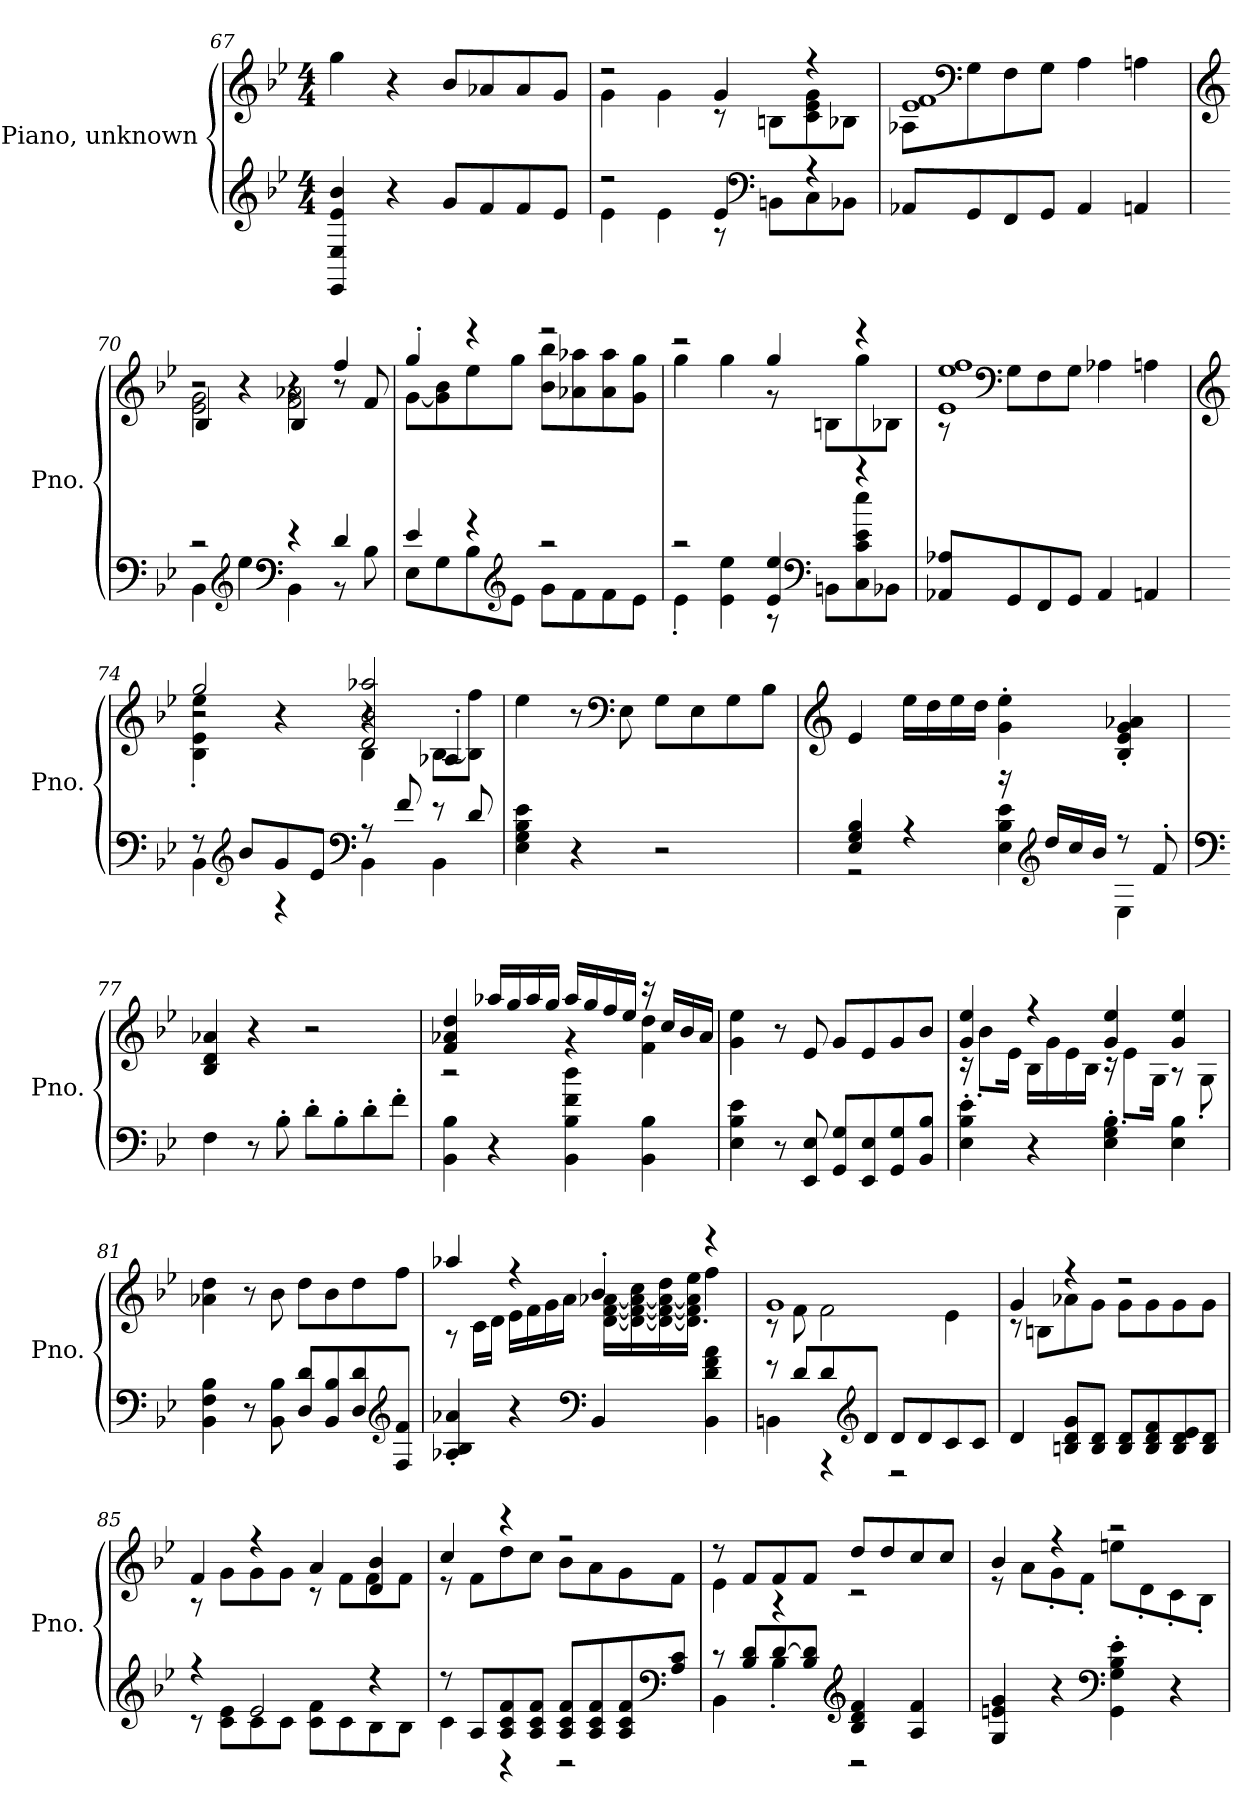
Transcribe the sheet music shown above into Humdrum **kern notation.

**kern	**kern
*part1	*part1
*staff2	*staff1
*I"Piano, unknown	*
*I'Pno.	*
*clefG2	*clefG2
*k[b-e-]	*k[b-e-]
*M4/4	*M4/4
=67	=67
4EE-/ 4E-/ 4e-/ 4b-/	4gg\
4r	4r
8g/L	8b-/L
8f/	8a-X/
8f/	8a-/
8e-/J	8g/J
!!LO:PB:g=z
=68	=68
*^	*^
2r	4e-\	2r	4g\
.	4e-\	.	4g\
4e-/	8r	4g/	8r
*clefF4	*	*	*
.	8BBn\L	.	8Bn\L
4r	8C\	4r	8c\ 8e-\ 8g\
.	8BB-X\J	.	8B-X\J
*v	*v	*	*
=69	=69	=69
8AA-X/L	1e- 1f	8A-X\L
*	*clefF4	*
8GG/	.	8G\
8FF/	.	8F\
8GG/J	.	8G\J
4AA-/	.	4A-\
4AAn/	.	4An\
*	*v	*v
=70	=70
*	*clefG2
*^	*^
*	*	*	*^
2r	4BB-\	2r	2e-\ 2g\	4B-/
*clefG2	*	*	*	*
.	4ee-\	.	.	4r
*clefF4	*	*	*	*
4r	4BB-\	4r	2f\ 2a-X\	4B-/
4d/	8r	4ff/	.	8r
.	8B-\	.	.	8f/
*	*	*	*v	*v
=71	=71	=71	=71
4e-/	8E-\L	4gg'/	[8g\L
.	8G\	.	8g\] 8b-\
4r	8B-\	4r	8ee-\
*clefG2	*	*	*
.	8e-\J	.	8gg\J
2r	8g\L	2r	8b-\ 8bb-\L
.	8f\	.	8a-X\ 8aa-X\
.	8f\	.	8a-\ 8aa-\
.	8e-\J	.	8g\ 8gg\J
!!LO:LB:g=z	!!
=72	=72	=72	=72
2r	4e-'\	2r	4gg\
.	4e-\ 4ee-\	.	4gg\
4e-/ 4ee-/	8r	4gg/	8r
*clefF4	*	*	*
.	8BBn\L	.	8Bn\L
4r	8C\ 8c\ 8e-\ 8ee-\	4r	8gg\
.	8BB-X\J	.	8B-X\J
*v	*v	*	*
=73	=73	=73
8AA-X/ 8A-X/L	1e- 1ee- 1ff	8r
*	*clefF4	*
8GG/	.	8G\L
8FF/	.	8F\
8GG/J	.	8G\J
4AA-/	.	4A-X\
4AAn/	.	4An\
*	*v	*v
=74	=74
*	*clefG2
*^	*^
*	*	*	*^
8r	4BB-\	2gg/	4B-\' 4e-\' 4ee-\'	2r
*clefG2	*	*	*	*
8b-/L	.	.	.	.
8g/	4r	.	4r	.
8e-/J	.	.	.	.
*clefF4	*	*	*	*
8r	4BB-\	2d/ 2b-/ 2aa-X/	4B-\	4r
8f/	.	.	.	.
8r	4BB-\	.	[8B-\L	4A-X'/
8d/	.	.	8B-\] 8ff\J	.
*v	*v	*	*	*
*	*v	*v	*v
!!LO:LB:g=z
=75	=75
4E-\ 4G\ 4B-\ 4e-\	4ee-\
4r	8r
*	*clefF4
.	8E-\
2r	8G\L
.	8E-\
.	8G\
.	8B-\J
=76	=76
*	*clefG2
*^	*
4E-/ 4G/ 4B-/	2r	4e-/
4r	.	16ee-\LL
.	.	16dd\
.	.	16ee-\
.	.	16dd\JJ
16r	4E-\ 4B-\ 4e-\	4g\' 4ee-\'
*clefG2	*	*
16dd/LL	.	.
16cc/	.	.
16b-/JJ	.	.
8r	4E-\	4B-/' 4e-/' 4g/' 4a-X/'
8f'/	.	.
*v	*v	*
=77	=77
*clefF4	*
4F\	4B-/ 4d/ 4a-X/
8r	4r
8B-'\	.
8d'\L	2r
8B-'\	.
8d'\	.
8f'\J	.
!!LO:LB:g=z
=78	=78
*	*^
4BB-\ 4B-\	4f/ 4a-X/ 4dd/	2r
4r	16aa-X/LL	.
.	16gg/	.
.	16aa-/	.
.	16gg/JJ	.
4BB-\ 4B-\ 4f\ 4dd\	16aa-/LL	4r
.	16gg/	.
.	16ff/	.
.	16ee-/JJ	.
4BB-\ 4B-\	16r	4f\ 4dd\
.	16cc/LL	.
.	16b-/	.
.	16a-/JJ	.
*	*v	*v
=79	=79
4E-\ 4B-\ 4e-\	4g\ 4ee-\
8r	8r
8EE-/ 8E-/	8e-/
8GG/ 8G/L	8g/L
8EE-/ 8E-/	8e-/
8GG/ 8G/	8g/
8BB-/ 8B-/J	8b-/J
=80	=80
*	*^
4E-\' 4B-\' 4e-\'	4g/ 4ee-/	16r
.	.	8b-'\L
.	.	16e-\Jk
4r	4r	16B-\LL
.	.	16g\
.	.	16e-\
.	.	16B-\JJ
4E-\' 4G\' 4B-\'	4g/ 4ee-/	16r
.	.	8e-'\L
.	.	16G\Jk
4E-\ 4B-\	4g/ 4ee-/	8r
.	.	8G'\
*	*v	*v
=81	=81
4BB-\ 4F\ 4B-\	4a-X\ 4dd\
8r	8r
8BB-\ 8B-\	8b-\
8D/ 8d/L	8dd\L
8BB-/ 8B-/	8b-\
8D/ 8d/	8dd\
*clefG2	*
8F/ 8f/J	8ff\J
!!LO:LB:g=z
=82	=82
*	*^
4A-X/' 4B-/' 4a-X/'	4aa-X/	8r
.	.	16c\LL
.	.	16d\JJ
4r	4r	16e-\LL
.	.	16f\
.	.	16g\
.	.	16a\JJ
*clefF4	*	*
4BB-/	4b-'/	[16d\ [16f\ [16a-X\LL
.	.	16d\_ 16f\_ 16a-\_ 16cc\
.	.	16d\_ 16f\_ 16a-\_ 16dd\
.	.	16d\] 16f\] 16a-\] 16ee-\JJ
4BB-\ 4d\ 4f\ 4a-\	4r	4ff'\
=83	=83	=83
*^	*	*
8r	4BBn\	1g	8r
8d/L	.	.	8f\
8d/	4r	.	2f\
*clefG2	*	*	*
8d/J	.	.	.
8d/L	2r	.	.
8d/	.	.	.
8c/	.	.	4e-\
8c/J	.	.	.
*v	*v	*	*
=84	=84	=84
4d/	4g/	8r
.	.	8Bn\L
8Bn/ 8d/ 8g/L	4r	8a-X\
8B/ 8d/J	.	8g\J
8B/ 8d/L	2r	8g\L
8B/ 8d/ 8f/	.	8g\
8B/ 8d/ 8e-/	.	8g\
8B/ 8d/J	.	8g\J
!!LO:LB:g=z	!!
=85	=85	=85
*^	*	*
4r	8r	4f/	8r
.	8c\ 8e-\L	.	8g\L
2e-/	8c\	4r	8g\
.	8c\J	.	8g\J
.	8c\ 8f\L	4a/	8r
.	8c\	.	8f\L
4r	8B-\	4d/ 4b-/	8f\
.	8B-\J	.	8f\J
=86	=86	=86	=86
8r	4c\	4cc/	8r
8A/L	.	.	8f\L
8A/ 8c/ 8f/	4r	4r	8dd\
8A/ 8c/ 8f/J	.	.	8cc\J
8A/ 8c/ 8f/L	2r	2r	8b-\L
8A/ 8c/ 8f/	.	.	8a\
8A/ 8c/ 8f/	.	.	8g\
*clefF4	*	*	*
8A/ 8c/J	.	.	8f\J
=87	=87	=87	=87
8r	4BB-\	8r	4e-\
8B-/ 8d/L	.	8f/L	.
[8d/	4B-'\	8f/	4r
8B-/ 8d/]J	.	8f/J	.
*clefG2	*	*	*
4B-/ 4d/ 4f/	2r	8dd/L	2r
.	.	8dd/	.
4A/ 4f/	.	8cc/	.
.	.	8cc/J	.
*v	*v	*	*
!!LO:PB:g=z	!!
=88	=88	=88
4G/ 4en/ 4g/	4b-/	8r
.	.	8a\L
4r	4r	8g'\
.	.	8f'\J
*clefF4	*	*
4GG\' 4G\' 4B-\' 4e\'	2r	8een\L
.	.	8d'\
4r	.	8c'\
.	.	8B-'\J
*	*v	*v
=	=
*-	*-
